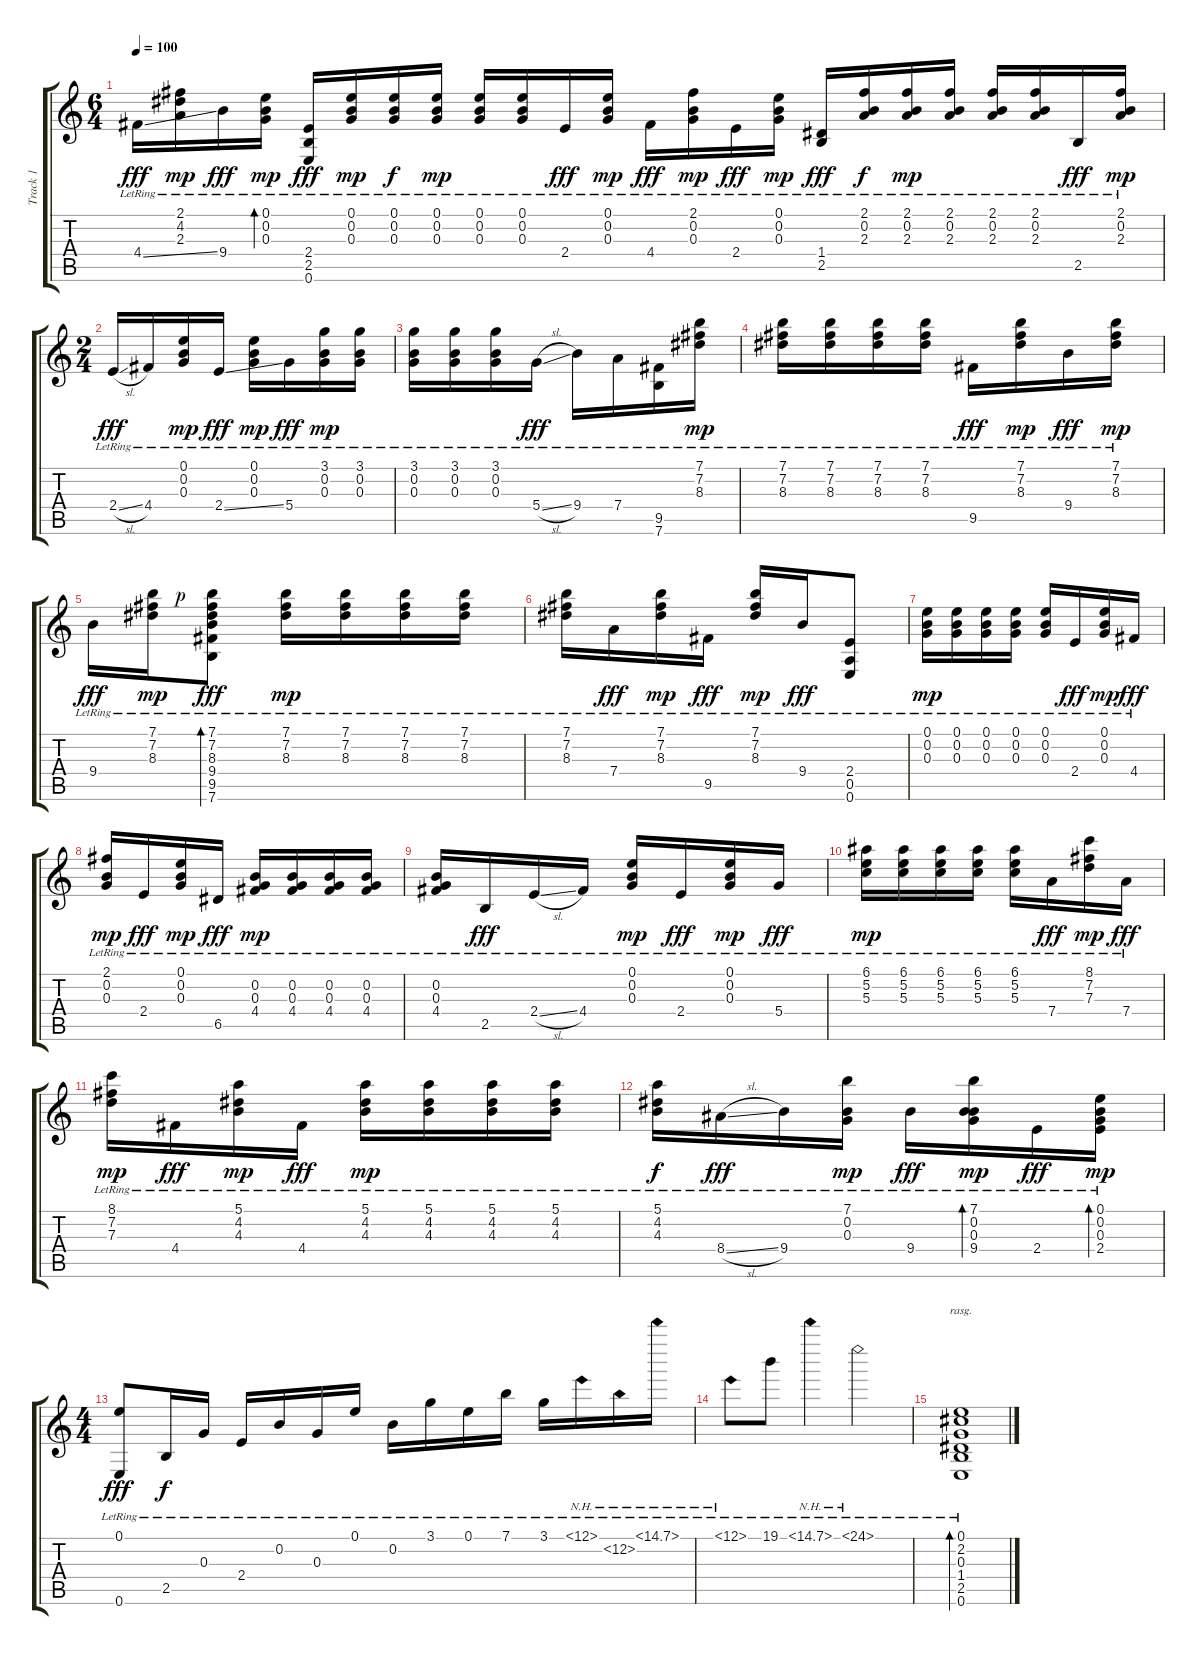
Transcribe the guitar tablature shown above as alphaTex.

\track ("Track 1" "Track 1") {instrument acousticguitarsteel}
\staff {score tabs}
\tuning (E4 B3 G3 D3 A2 E2) {hide}
\ts (6 4)
\tempo 100
\clef g2
\ks c
4.4{ss lr}.16{dy fff} (2.1{lr} 4.2{lr} 2.3{lr}).16{dy mp} 9.4{lr}.16{dy fff} (0.1{lr} 0.2{lr} 0.3{lr}).16{bd 480 dy mp} (2.4{lr} 2.5{lr} 0.6{lr}).16{dy fff} (0.1{lr} 0.2{lr} 0.3{lr}).16{dy mp} (0.1{lr} 0.2{lr} 0.3{lr}).16{dy f} (0.1{lr} 0.2{lr} 0.3{lr}).16{dy mp} (0.1{lr} 0.2{lr} 0.3{lr}).16 (0.1{lr} 0.2{lr} 0.3{lr}).16 2.4{lr}.16{dy fff} (0.1{lr} 0.2{lr} 0.3{lr}).16{dy mp} 4.4{lr}.16{dy fff} (2.1{lr} 0.2{lr} 0.3{lr}).16{dy mp} 2.4{lr}.16{dy fff} (0.1{lr} 0.2{lr} 0.3{lr}).16{dy mp} (1.4{lr} 2.5{lr}).16{dy fff} (2.1{lr} 0.2{lr} 2.3{lr}).16{dy f} (2.1{lr} 0.2{lr} 2.3{lr}).16{dy mp} (2.1{lr} 0.2{lr} 2.3{lr}).16 (2.1{lr} 0.2{lr} 2.3{lr}).16 (2.1{lr} 0.2{lr} 2.3{lr}).16 2.5{lr}.16{dy fff} (2.1{lr} 0.2{lr} 2.3{lr}).16{dy mp} |
\ts (2 4)
2.4{sl lr}.16{dy fff} 4.4{lr}.16 (0.1{lr} 0.2{lr} 0.3{lr}).16{dy mp} 2.4{ss lr}.16{dy fff} (0.1{lr} 0.2{lr} 0.3{lr}).16{dy mp} 5.4{lr}.16{dy fff} (3.1{lr} 0.2{lr} 0.3{lr}).16{dy mp} (3.1{lr} 0.2{lr} 0.3{lr}).16 |
(3.1{lr} 0.2{lr} 0.3{lr}).16 (3.1{lr} 0.2{lr} 0.3{lr}).16 (3.1{lr} 0.2{lr} 0.3{lr}).16 5.4{sl lr}.16{dy fff} 9.4{lr}.16 7.4{lr}.16 (9.5{lr} 7.6{lr}).16 (7.1{lr} 7.2{lr} 8.3{lr}).16{dy mp} |
(7.1{lr} 7.2{lr} 8.3{lr}).16 (7.1{lr} 7.2{lr} 8.3{lr}).16 (7.1{lr} 7.2{lr} 8.3{lr}).16 (7.1{lr} 7.2{lr} 8.3{lr}).16 9.5{lr}.16{dy fff} (7.1{lr} 7.2{lr} 8.3{lr}).16{dy mp} 9.4{lr}.16{dy fff} (7.1{lr} 7.2{lr} 8.3{lr}).16{dy mp} |
9.4{lr}.16{dy fff} (7.1{lr} 7.2{lr} 8.3{lr}).16{dy mp} (7.1{lr rf 1} 7.2{lr} 8.3{lr} 9.4{lr} 9.5{lr} 7.6{lr}).8{bd 480 dy fff} (7.1{lr} 7.2{lr} 8.3{lr}).16{dy mp} (7.1{lr} 7.2{lr} 8.3{lr}).16 (7.1{lr} 7.2{lr} 8.3{lr}).16 (7.1{lr} 7.2{lr} 8.3{lr}).16 |
(7.1{lr} 7.2{lr} 8.3{lr}).16 7.4{lr}.16{dy fff} (7.1{lr} 7.2{lr} 8.3{lr}).16{dy mp} 9.5{lr}.16{dy fff} (7.1{lr} 7.2{lr} 8.3{lr}).16{dy mp} 9.4{lr}.16{dy fff} (2.4{lr} 0.5{lr} 0.6{lr}).8 |
(0.1{lr} 0.2{lr} 0.3{lr}).16{dy mp} (0.1{lr} 0.2{lr} 0.3{lr}).16 (0.1{lr} 0.2{lr} 0.3{lr}).16 (0.1{lr} 0.2{lr} 0.3{lr}).16 (0.1{lr} 0.2{lr} 0.3{lr}).16 2.4{lr}.16{dy fff} (0.1{lr} 0.2{lr} 0.3{lr}).16{dy mp} 4.4{lr}.16{dy fff} |
(2.1{lr} 0.2{lr} 0.3{lr}).16{dy mp} 2.4{lr}.16{dy fff} (0.1{lr} 0.2{lr} 0.3{lr}).16{dy mp} 6.5{lr}.16{dy fff} (0.2{lr} 0.3{lr} 4.4{lr}).16{dy mp} (0.2{lr} 0.3{lr} 4.4{lr}).16 (0.2{lr} 0.3{lr} 4.4{lr}).16 (0.2{lr} 0.3{lr} 4.4{lr}).16 |
(0.2{lr} 0.3{lr} 4.4{lr}).16 2.5{lr}.16{dy fff} 2.4{sl lr}.16 4.4{lr}.16 (0.1{lr} 0.2{lr} 0.3{lr}).16{dy mp} 2.4{lr}.16{dy fff} (0.1{lr} 0.2{lr} 0.3{lr}).16{dy mp} 5.4{lr}.16{dy fff} |
(6.1{lr} 5.2{lr} 5.3{lr}).16{dy mp} (6.1{lr} 5.2{lr} 5.3{lr}).16 (6.1{lr} 5.2{lr} 5.3{lr}).16 (6.1{lr} 5.2{lr} 5.3{lr}).16 (6.1{lr} 5.2{lr} 5.3{lr}).16 7.4{lr}.16{dy fff} (8.1{lr} 7.2{lr} 7.3{lr}).16{dy mp} 7.4{lr}.16{dy fff} |
(8.1{lr} 7.2{lr} 7.3{lr}).16{dy mp} 4.4{lr}.16{dy fff} (5.1{lr} 4.2{lr} 4.3{lr}).16{dy mp} 4.4{lr}.16{dy fff} (5.1{lr} 4.2{lr} 4.3{lr}).16{dy mp} (5.1{lr} 4.2{lr} 4.3{lr}).16 (5.1{lr} 4.2{lr} 4.3{lr}).16 (5.1{lr} 4.2{lr} 4.3{lr}).16 |
(5.1{lr} 4.2{lr} 4.3{lr}).16{dy f} 8.4{sl lr}.16{dy fff} 9.4{lr}.16 (7.1{lr} 0.2{lr} 0.3{lr}).16{dy mp} 9.4{lr}.16{dy fff} (7.1{lr} 0.2{lr} 0.3{lr} 9.4{lr}).16{bd 480 dy mp} 2.4{lr}.16{dy fff} (0.1{lr} 0.2{lr} 0.3{lr} 2.4{lr}).16{bd 480 dy mp} |
\ts (4 4)
(0.1{lr} 0.6{lr}).8{dy fff} 2.5{lr}.16{dy f} 0.3{lr}.16 2.4{lr}.16 0.2{lr}.16 0.3{lr}.16 0.1{lr}.16 0.2{lr}.16 3.1{lr}.16 0.1{lr}.16 7.1{lr}.16 3.1{lr}.16 12.1{nh lr}.16 12.2{nh lr}.16 15.1{nh lr}.16 |
12.1{nh lr}.8 19.1{lr}.8 15.1{nh lr}.4 24.1{nh lr}.2 |
(0.1{lr} 2.2{lr} 0.3{lr} 1.4{lr} 2.5{lr} 0.6{lr}).1{bd 480 rasg ii}
